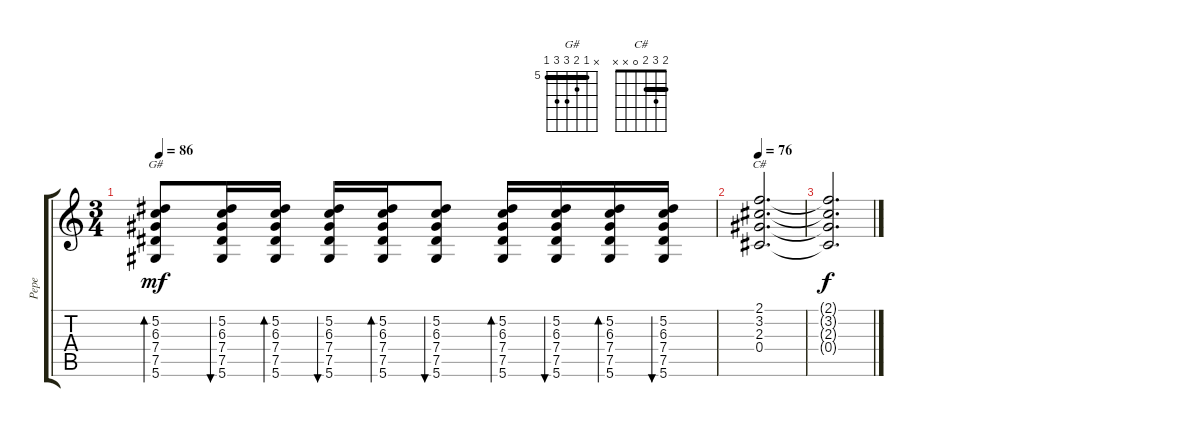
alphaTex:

\track ("Pepe" "Pepe") {instrument acousticguitarsteel}
\staff {score tabs}
\tuning (Eb4 Bb3 Gb3 Db3 Ab2 Eb2) {hide}
\chord ("G#" x 5 6 7 7 5) {firstfret 5 barre 5}
\chord ("C#" 2 3 2 0 x x) {barre 2}
\ts (3 4)
\tempo 86
\clef g2
\ks c
(5.2 6.3 7.4 7.5 5.6).8{bd 30 ch "G#" dy mf} (5.2 6.3 7.4 7.5 5.6).16{bu 30} (5.2 6.3 7.4 7.5 5.6).16{bd 30} (5.2 6.3 7.4 7.5 5.6).16{bu 30} (5.2 6.3 7.4 7.5 5.6).16{bd 30} (5.2 6.3 7.4 7.5 5.6).8{bu 30} (5.2 6.3 7.4 7.5 5.6).16{bd 30} (5.2 6.3 7.4 7.5 5.6).16{bu 30} (5.2 6.3 7.4 7.5 5.6).16{bd 30} (5.2 6.3 7.4 7.5 5.6).16{bu 30} |
\tempo 76
(2.1 3.2 2.3 0.4).2{d ch "C#"} |
(2.1{t} 3.2{t} 2.3{t} 0.4{t}).2{d dy f}
